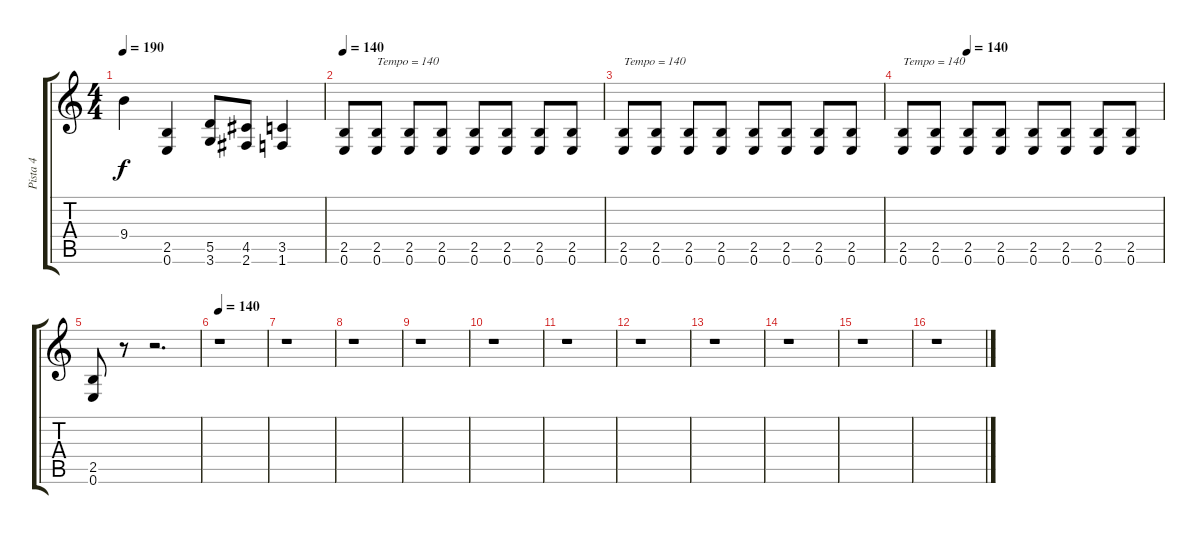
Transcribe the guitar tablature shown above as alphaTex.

\track ("Pista 4" "Pista 4") {instrument distortionguitar}
\staff {score tabs}
\tuning (E4 B3 G3 D3 A2 E2) {hide}
\ts (4 4)
\tempo 190
\clef g2
\ks c
9.4{t}.4{dy f} (2.5 0.6).4 (5.5 3.6).8 (4.5 2.6).8 (3.5 1.6).4 |
\tempo 140
(2.5 0.6).8 (2.5 0.6).8{txt "Tempo = 140"} (2.5 0.6).8 (2.5 0.6).8 (2.5 0.6).8 (2.5 0.6).8 (2.5 0.6).8 (2.5 0.6).8 |
(2.5 0.6).8{txt "Tempo = 140"} (2.5 0.6).8 (2.5 0.6).8 (2.5 0.6).8 (2.5 0.6).8 (2.5 0.6).8 (2.5 0.6).8 (2.5 0.6).8 |
\tempo (140 0.25)
(2.5 0.6).8{txt "Tempo = 140"} (2.5 0.6).8 (2.5 0.6).8 (2.5 0.6).8 (2.5 0.6).8 (2.5 0.6).8 (2.5 0.6).8 (2.5 0.6).8 |
(2.5 0.6).8 r.8 r.2{d} |
\tempo 140
r.1 |
r.1 |
r.1 |
r.1 |
r.1 |
r.1 |
r.1 |
r.1 |
r.1 |
r.1 |
r.1
